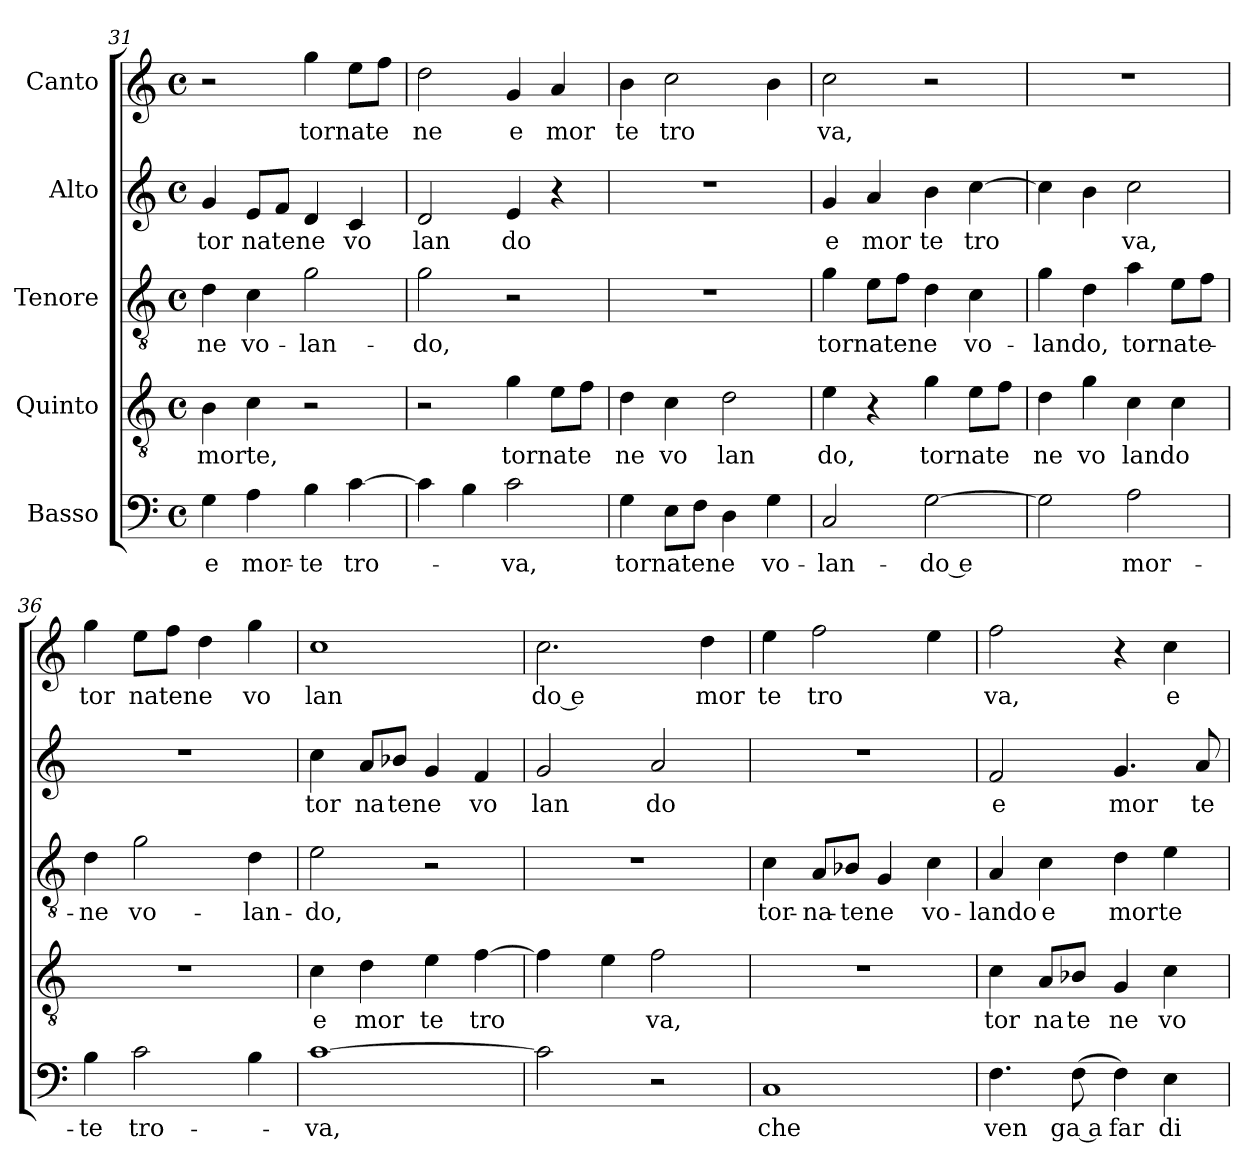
**kern	**text	**kern	**text	**kern	**text	**kern	**text	**kern	**text
*part5	*part5	*part4	*part4	*part3	*part3	*part2	*part2	*part1	*part1
*staff5	*staff5	*staff4	*staff4	*staff3	*staff3	*staff2	*staff2	*staff1	*staff1
*I"Basso	*	*I"Quinto	*	*I"Tenore	*	*I"Alto	*	*I"Canto	*
!!LO:LB:g=z
*clefF4	*	*clefGv2	*	*clefGv2	*	*clefG2	*	*clefG2	*
*M4/4	*	*M4/4	*	*M4/4	*	*M4/4	*	*M4/4	*
*met(c)	*	*met(c)	*	*met(c)	*	*met(c)	*	*met(c)	*
=31	=31	=31	=31	=31	=31	=31	=31	=31	=31
!	!LO:LY:b:cj	!	!LO:LY:b:cj	!	!LO:LY:b:cj	!	!LO:LY:b:cj	!	!
4G\	e	4B\	morte,	4d\	ne	4g/	tor	2r	.
!	!LO:LY:b:cj	!	!	!	!LO:LY:b:cj	!	!LO:LY:b	!	!
4A\	mor-	4c\	.	4c\	vo-	8e/L	natene	.	.
.	.	.	.	.	.	8f/J	.	.	.
!	!LO:LY:b:cj	!	!	!	!LO:LY:b:cj	!	!	!	!LO:LY:b
4B\	-te	2r	.	2g\	-lan-	4d/	.	4gg\	tornate
!	!LO:LY:b	!	!	!	!	!	!LO:LY:b:cj	!	!
[>4c\	tro-	.	.	.	.	4c/	vo	8ee\L	.
.	.	.	.	.	.	.	.	8ff\J	.
=32	=32	=32	=32	=32	=32	=32	=32	=32	=32
!	!	!	!	!	!LO:LY:b:cj	!	!LO:LY:b:cj	!	!LO:LY:b:cj
4c\]	.	2r	.	2g\	-do,	2d/	lan	2dd\	ne
4B\	.	.	.	.	.	.	.	.	.
!	!LO:LY:b:cj	!	!LO:LY:b	!	!	!	!LO:LY:b:cj	!	!LO:LY:b:cj
2c\	-va,	4g\	tornate	2r	.	4e/	do	4g/	e
!	!	!	!	!	!	!	!	!	!LO:LY:b:cj
.	.	8e\L	.	.	.	4r	.	4a/	mor
.	.	8f\J	.	.	.	.	.	.	.
=33	=33	=33	=33	=33	=33	=33	=33	=33	=33
!	!LO:LY:b	!	!LO:LY:b:cj	!	!	!	!	!	!LO:LY:b:cj
4G\	tornatene	4d\	ne	1r	.	1r	.	4b\	te
!	!	!	!LO:LY:b:cj	!	!	!	!	!	!LO:LY:b
8E\L	.	4c\	vo	.	.	.	.	2cc\	tro
8F\J	.	.	.	.	.	.	.	.	.
!	!	!	!LO:LY:b:cj	!	!	!	!	!	!
4D\	.	2d\	lan	.	.	.	.	.	.
!	!LO:LY:b:cj	!	!	!	!	!	!	!	!
4G\	vo-	.	.	.	.	.	.	4b\	.
=34	=34	=34	=34	=34	=34	=34	=34	=34	=34
!	!LO:LY:b:cj	!	!LO:LY:b:cj	!	!LO:LY:b	!	!LO:LY:b:cj	!	!LO:LY:b:cj
2C/	-lan-	4e\	do,	4g\	tornatene	4g/	e	2cc\	va,
!	!	!	!	!	!	!	!LO:LY:b:cj	!	!
.	.	4r	.	8e\L	.	4a/	mor	.	.
.	.	.	.	8f\J	.	.	.	.	.
!	!LO:LY:b:cj	!	!LO:LY:b	!	!	!	!LO:LY:b:cj	!	!
[>2G\	-do e	4g\	tornate	4d\	.	4b\	te	2r	.
!	!	!	!	!	!LO:LY:b:cj	!	!LO:LY:b	!	!
.	.	8e\L	.	4c\	vo-	[>4cc\	tro	.	.
.	.	8f\J	.	.	.	.	.	.	.
=35	=35	=35	=35	=35	=35	=35	=35	=35	=35
!	!	!	!LO:LY:b:cj	!	!LO:LY:b:cj	!	!	!	!
2G\]	.	4d\	ne	4g\	-lando,	4cc\]	.	1r	.
!	!	!	!LO:LY:b:cj	!	!	!	!	!	!
.	.	4g\	vo	4d\	.	4b\	.	.	.
!	!LO:LY:b:cj	!	!LO:LY:b:cj	!	!LO:LY:b	!	!LO:LY:b:cj	!	!
2A\	mor-	4c\	lando	4a\	tornate-	2cc\	va,	.	.
.	.	4c\	.	8e\L	.	.	.	.	.
.	.	.	.	8f\J	.	.	.	.	.
=36	=36	=36	=36	=36	=36	=36	=36	=36	=36
!	!LO:LY:b:cj	!	!	!	!LO:LY:b:cj	!	!	!	!LO:LY:b:cj
4B\	-te	1r	.	4d\	-ne	1r	.	4gg\	tor
!	!LO:LY:b	!	!	!	!LO:LY:b:cj	!	!	!	!LO:LY:b
2c\	tro-	.	.	2g\	vo-	.	.	8ee\L	natene
.	.	.	.	.	.	.	.	8ff\J	.
.	.	.	.	.	.	.	.	4dd\	.
!	!	!	!	!	!LO:LY:b:cj	!	!	!	!LO:LY:b:cj
4B\	.	.	.	4d\	-lan-	.	.	4gg\	vo
=37	=37	=37	=37	=37	=37	=37	=37	=37	=37
!	!LO:LY:b:cj	!	!LO:LY:b:cj	!	!LO:LY:b:cj	!	!LO:LY:b:cj	!	!LO:LY:b:cj
[>1c	-va,	4c\	e	2e\	-do,	4cc\	tor	1cc	lan
!	!	!	!LO:LY:b:cj	!	!	!	!LO:LY:b:cj	!	!
.	.	4d\	mor	.	.	8a/L	na	.	.
!	!	!	!	!	!	!	!LO:LY:b	!	!
.	.	.	.	.	.	8b-X/J	tene	.	.
!	!	!	!LO:LY:b:cj	!	!	!	!	!	!
.	.	4e\	te	2r	.	4g/	.	.	.
!	!	!	!LO:LY:b	!	!	!	!LO:LY:b:cj	!	!
.	.	[>4f\	tro	.	.	4f/	vo	.	.
!!LO:PB:g=z
=38	=38	=38	=38	=38	=38	=38	=38	=38	=38
!	!	!	!	!	!	!	!LO:LY:b:cj	!	!LO:LY:b:rj
*	*	*^	*	*	*	*	*	*	*
2c\]	.	4f\]	8ryy	.	1r	.	2g/	lan	2.cc\	do e
.	.	.	2..ryy	.	.	.	.	.	.	.
.	.	4e\	.	.	.	.	.	.	.	.
!	!	!	!	!LO:LY:b:cj	!	!	!	!LO:LY:b:cj	!	!
2r	.	2f\	.	va,	.	.	2a/	do	.	.
!	!	!	!	!	!	!	!	!	!	!LO:LY:b:cj
.	.	.	.	.	.	.	.	.	4dd\	mor
=39	=39	=39	=39	=39	=39	=39	=39	=39	=39	=39
!	!LO:LY:b:cj	!	!	!	!	!LO:LY:b:cj	!	!	!	!LO:LY:b:cj
*	*	*v	*v	*	*	*	*	*	*	*
1C	che	1r	.	4c\	tor-	1r	.	4ee\	te
!	!	!	!	!	!LO:LY:b:cj	!	!	!	!LO:LY:b
.	.	.	.	8A/L	-na-	.	.	2ff\	tro
!	!	!	!	!	!LO:LY:b	!	!	!	!
.	.	.	.	8B-X/J	-tene	.	.	.	.
.	.	.	.	4G/	.	.	.	.	.
!	!	!	!	!	!LO:LY:b:cj	!	!	!	!
.	.	.	.	4c\	vo-	.	.	4ee\	.
=40	=40	=40	=40	=40	=40	=40	=40	=40	=40
!	!LO:LY:b:cj	!	!LO:LY:b:cj	!	!LO:LY:b:cj	!	!LO:LY:b:cj	!	!LO:LY:b:cj
4.F\	ven	4c\	tor	4A/	-lando	2f/	e	2ff\	va,
!	!	!	!LO:LY:b:cj	!	!LO:LY:b	!	!	!	!
.	.	8A/L	na	4c\	e	.	.	.	.
!	!LO:LY:b:rj	!	!LO:LY:b:cj	!	!	!	!	!	!
(<8F\	ga a	8B-X/J	te	.	.	.	.	.	.
!	!LO:LY:b:cj	!	!LO:LY:b:cj	!	!LO:LY:b:cj	!	!LO:LY:b:cj	!	!
4F\)	far	4G/	ne	4d\	mor	4.g/	mor	4r	.
!	!LO:LY:b:cj	!	!LO:LY:b:cj	!	!LO:LY:b:cj	!	!	!	!LO:LY:b:cj
4E\	di	4c\	vo	4e\	te	.	.	4cc\	e
!	!	!	!	!	!	!	!LO:LY:b:cj	!	!
.	.	.	.	.	.	8a/	te	.	.
=	=	=	=	=	=	=	=	=	=
*-	*-	*-	*-	*-	*-	*-	*-	*-	*-
